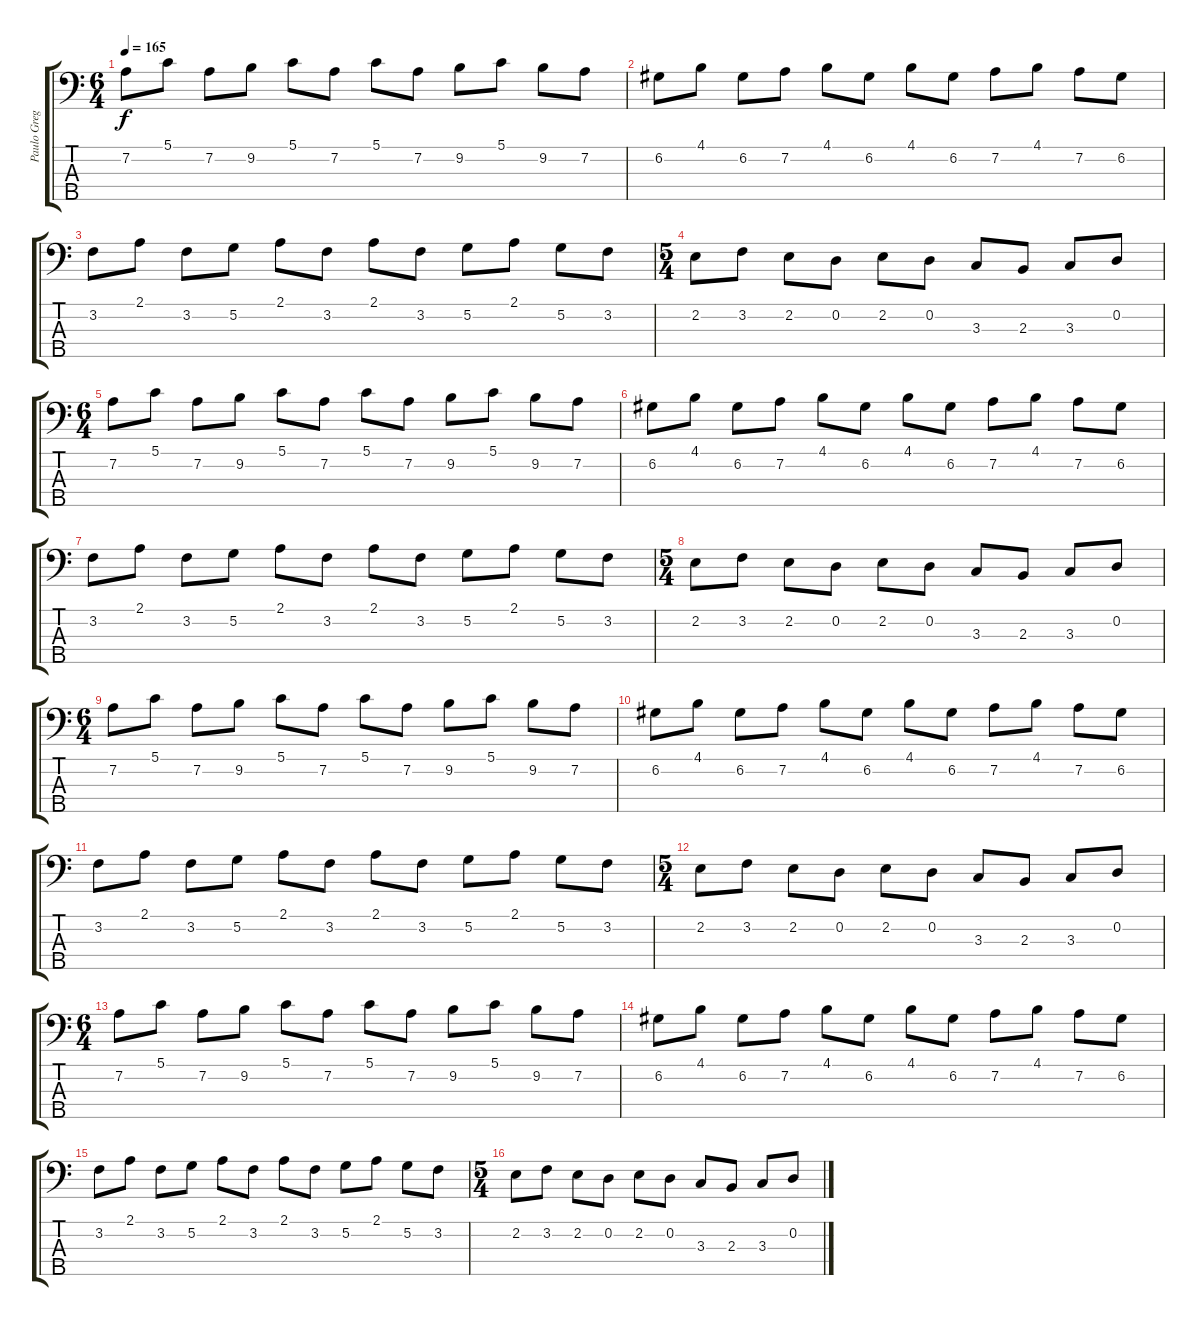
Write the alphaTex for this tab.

\track ("Paulo Gregelotto" "Paulo Greg") {instrument electricbassfinger}
\staff {score tabs}
\tuning (G2 D2 A1 E1 B0) {hide}
\ts (6 4)
\tempo 165
\clef f4
\ks c
7.2.8{dy f} 5.1.8 7.2.8 9.2.8 5.1.8 7.2.8 5.1.8 7.2.8 9.2.8 5.1.8 9.2.8 7.2.8 |
6.2.8 4.1.8 6.2.8 7.2.8 4.1.8 6.2.8 4.1.8 6.2.8 7.2.8 4.1.8 7.2.8 6.2.8 |
3.2.8 2.1.8 3.2.8 5.2.8 2.1.8 3.2.8 2.1.8 3.2.8 5.2.8 2.1.8 5.2.8 3.2.8 |
\ts (5 4)
2.2.8 3.2.8 2.2.8 0.2.8 2.2.8 0.2.8 3.3.8 2.3.8 3.3.8 0.2.8 |
\ts (6 4)
7.2.8 5.1.8 7.2.8 9.2.8 5.1.8 7.2.8 5.1.8 7.2.8 9.2.8 5.1.8 9.2.8 7.2.8 |
6.2.8 4.1.8 6.2.8 7.2.8 4.1.8 6.2.8 4.1.8 6.2.8 7.2.8 4.1.8 7.2.8 6.2.8 |
3.2.8 2.1.8 3.2.8 5.2.8 2.1.8 3.2.8 2.1.8 3.2.8 5.2.8 2.1.8 5.2.8 3.2.8 |
\ts (5 4)
2.2.8 3.2.8 2.2.8 0.2.8 2.2.8 0.2.8 3.3.8 2.3.8 3.3.8 0.2.8 |
\ts (6 4)
7.2.8 5.1.8 7.2.8 9.2.8 5.1.8 7.2.8 5.1.8 7.2.8 9.2.8 5.1.8 9.2.8 7.2.8 |
6.2.8 4.1.8 6.2.8 7.2.8 4.1.8 6.2.8 4.1.8 6.2.8 7.2.8 4.1.8 7.2.8 6.2.8 |
3.2.8 2.1.8 3.2.8 5.2.8 2.1.8 3.2.8 2.1.8 3.2.8 5.2.8 2.1.8 5.2.8 3.2.8 |
\ts (5 4)
2.2.8 3.2.8 2.2.8 0.2.8 2.2.8 0.2.8 3.3.8 2.3.8 3.3.8 0.2.8 |
\ts (6 4)
7.2.8 5.1.8 7.2.8 9.2.8 5.1.8 7.2.8 5.1.8 7.2.8 9.2.8 5.1.8 9.2.8 7.2.8 |
6.2.8 4.1.8 6.2.8 7.2.8 4.1.8 6.2.8 4.1.8 6.2.8 7.2.8 4.1.8 7.2.8 6.2.8 |
3.2.8 2.1.8 3.2.8 5.2.8 2.1.8 3.2.8 2.1.8 3.2.8 5.2.8 2.1.8 5.2.8 3.2.8 |
\ts (5 4)
2.2.8 3.2.8 2.2.8 0.2.8 2.2.8 0.2.8 3.3.8 2.3.8 3.3.8 0.2.8
